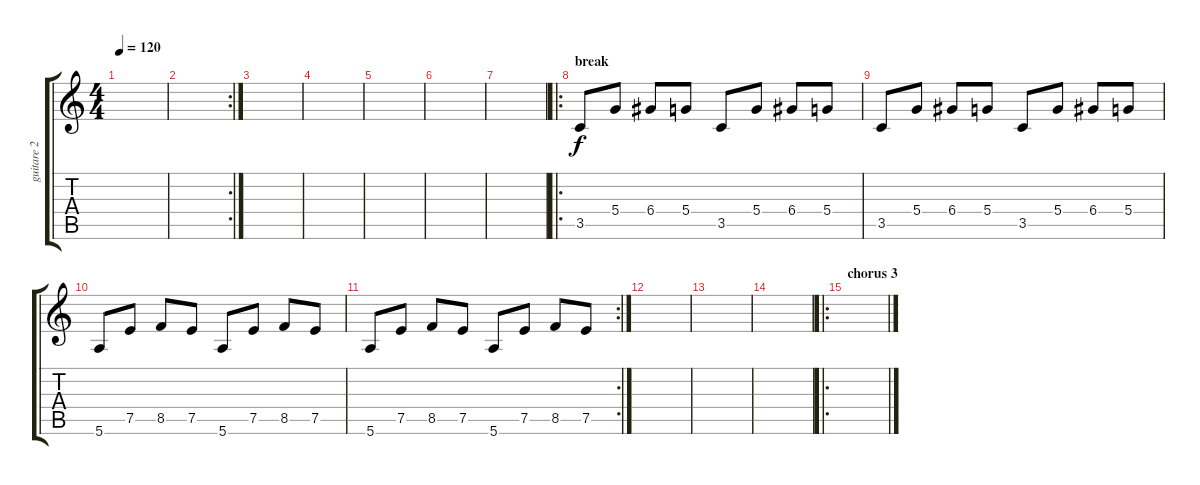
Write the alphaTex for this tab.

\track ("guitare 2 clean" "guitare 2 ") {instrument electricguitarclean}
\staff {score tabs}
\tuning (E4 B3 G3 D3 A2 E2) {hide}
\ts (4 4)
\tempo 120
\clef g2
\ks c
|
\rc 2
|
|
|
|
|
|
\ro
\section ("" "break")
3.5.8 5.4.8 6.4.8 5.4.8 3.5.8 5.4.8 6.4.8 5.4.8 |
3.5.8 5.4.8 6.4.8 5.4.8 3.5.8 5.4.8 6.4.8 5.4.8 |
5.6.8 7.5.8 8.5.8 7.5.8 5.6.8 7.5.8 8.5.8 7.5.8 |
\rc 2
5.6.8 7.5.8 8.5.8 7.5.8 5.6.8 7.5.8 8.5.8 7.5.8 |
|
|
|
\ro
\section ("" "chorus 3")
